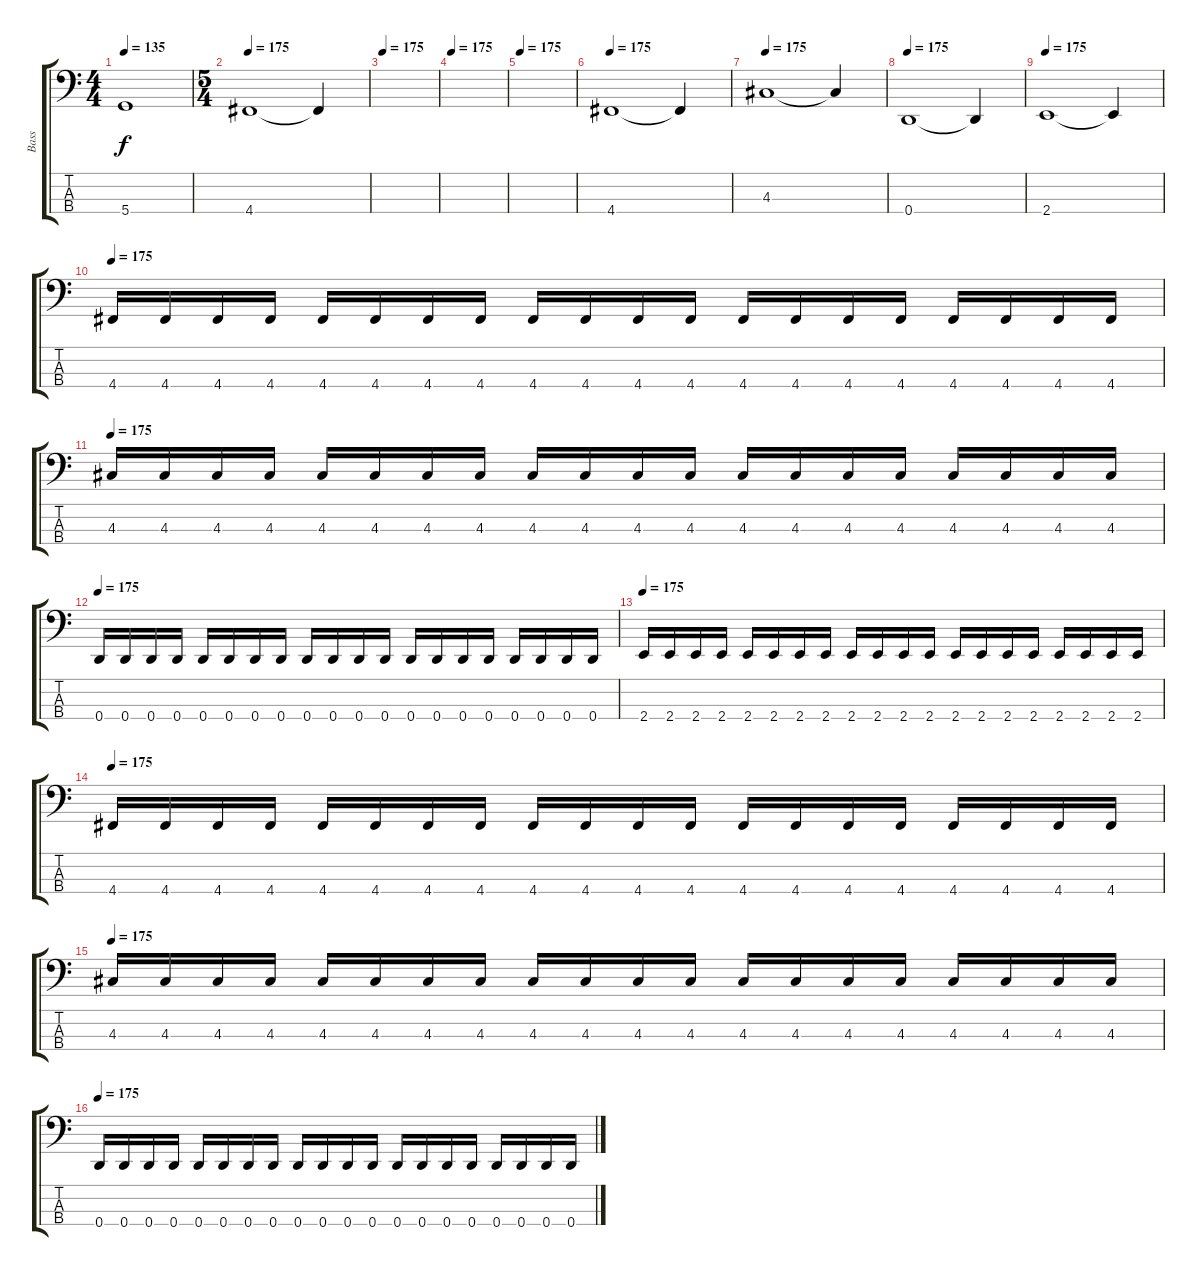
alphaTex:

\track ("Bass" "Bass") {instrument electricbasspick}
\staff {score tabs}
\tuning (G2 D2 A1 D1) {hide}
\ts (4 4)
\tempo 135
\clef f4
\ks c
5.4.1{dy f} |
\ts (5 4)
\tempo 175
4.4.1 4.4{t}.4 |
\tempo 175
|
\tempo 175
|
\tempo 175
|
\tempo 175
4.4.1 4.4{t}.4 |
\tempo 175
4.3.1 4.3{t}.4 |
\tempo 175
0.4.1 0.4{t}.4 |
\tempo 175
2.4.1 2.4{t}.4 |
\tempo 175
4.4.16 4.4.16 4.4.16 4.4.16 4.4.16 4.4.16 4.4.16 4.4.16 4.4.16 4.4.16 4.4.16 4.4.16 4.4.16 4.4.16 4.4.16 4.4.16 4.4.16 4.4.16 4.4.16 4.4.16 |
\tempo 175
4.3.16 4.3.16 4.3.16 4.3.16 4.3.16 4.3.16 4.3.16 4.3.16 4.3.16 4.3.16 4.3.16 4.3.16 4.3.16 4.3.16 4.3.16 4.3.16 4.3.16 4.3.16 4.3.16 4.3.16 |
\tempo 175
0.4.16 0.4.16 0.4.16 0.4.16 0.4.16 0.4.16 0.4.16 0.4.16 0.4.16 0.4.16 0.4.16 0.4.16 0.4.16 0.4.16 0.4.16 0.4.16 0.4.16 0.4.16 0.4.16 0.4.16 |
\tempo 175
2.4.16 2.4.16 2.4.16 2.4.16 2.4.16 2.4.16 2.4.16 2.4.16 2.4.16 2.4.16 2.4.16 2.4.16 2.4.16 2.4.16 2.4.16 2.4.16 2.4.16 2.4.16 2.4.16 2.4.16 |
\tempo 175
4.4.16 4.4.16 4.4.16 4.4.16 4.4.16 4.4.16 4.4.16 4.4.16 4.4.16 4.4.16 4.4.16 4.4.16 4.4.16 4.4.16 4.4.16 4.4.16 4.4.16 4.4.16 4.4.16 4.4.16 |
\tempo 175
4.3.16 4.3.16 4.3.16 4.3.16 4.3.16 4.3.16 4.3.16 4.3.16 4.3.16 4.3.16 4.3.16 4.3.16 4.3.16 4.3.16 4.3.16 4.3.16 4.3.16 4.3.16 4.3.16 4.3.16 |
\tempo 175
0.4.16 0.4.16 0.4.16 0.4.16 0.4.16 0.4.16 0.4.16 0.4.16 0.4.16 0.4.16 0.4.16 0.4.16 0.4.16 0.4.16 0.4.16 0.4.16 0.4.16 0.4.16 0.4.16 0.4.16
